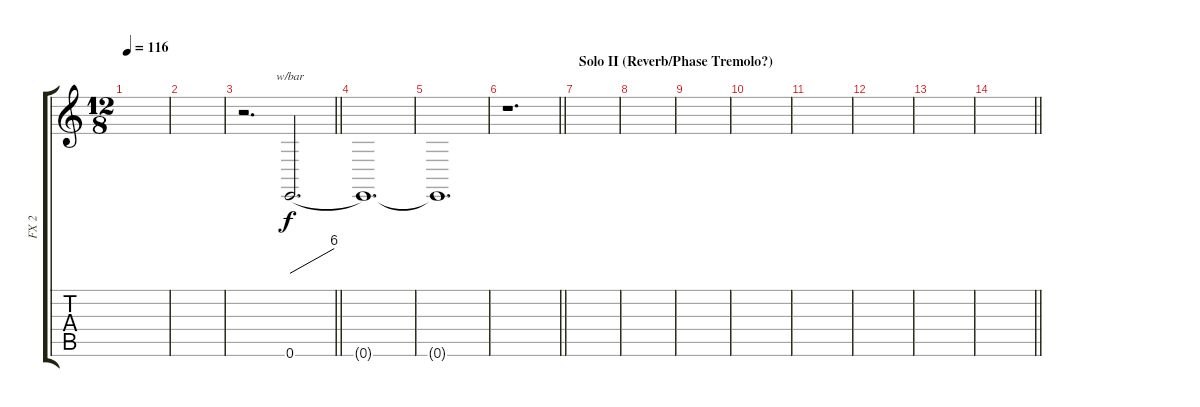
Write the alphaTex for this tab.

\track ("FX 2" "FX 2") {instrument lead2sawtooth}
\staff {score tabs}
\tuning (E4 B3 G3 D3 A2 E2) {hide}
\ts (12 8)
\tempo 116
\clef g2
\ks c
|
|
\barLineRight lightlight
r.2{d} 0.6.2{d tbe (dive default 0 0 60 24)} |
0.6{t}.1{d} |
0.6{t}.1{d} |
\barLineRight lightlight
r.1{d} |
\section ("" "Solo II (Reverb/Phase Tremolo?)")
|
|
|
|
|
|
|
\barLineRight lightlight
